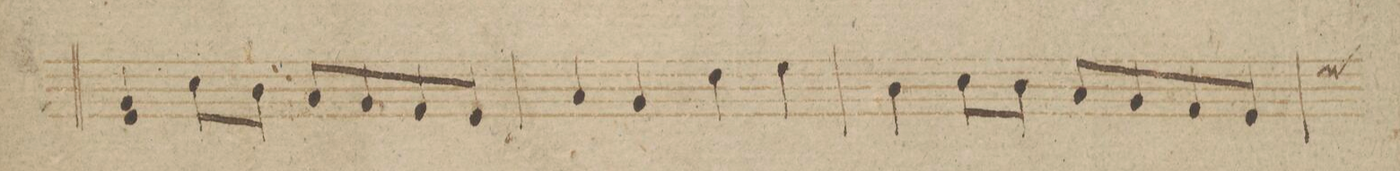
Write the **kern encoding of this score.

**kern	**dynam
*I"Viola.	*
*clefC3	*
*k[b-]	*
*met(c|)	*
*M2/2	*
4A/ 4F/	.
8d\L	.
8c\J	.
8B-/L	.
8A/	.
8G/	.
8F/J	.
=64	=64
4B-/	.
4A/	.
4e\	.
4f\	.
=65	=65
4c\	.
8d\L	.
8c\J	.
8B-/L	.
8A/	.
8G/	.
8F/J	.
*custos	*
=66	=66
*-	*-
